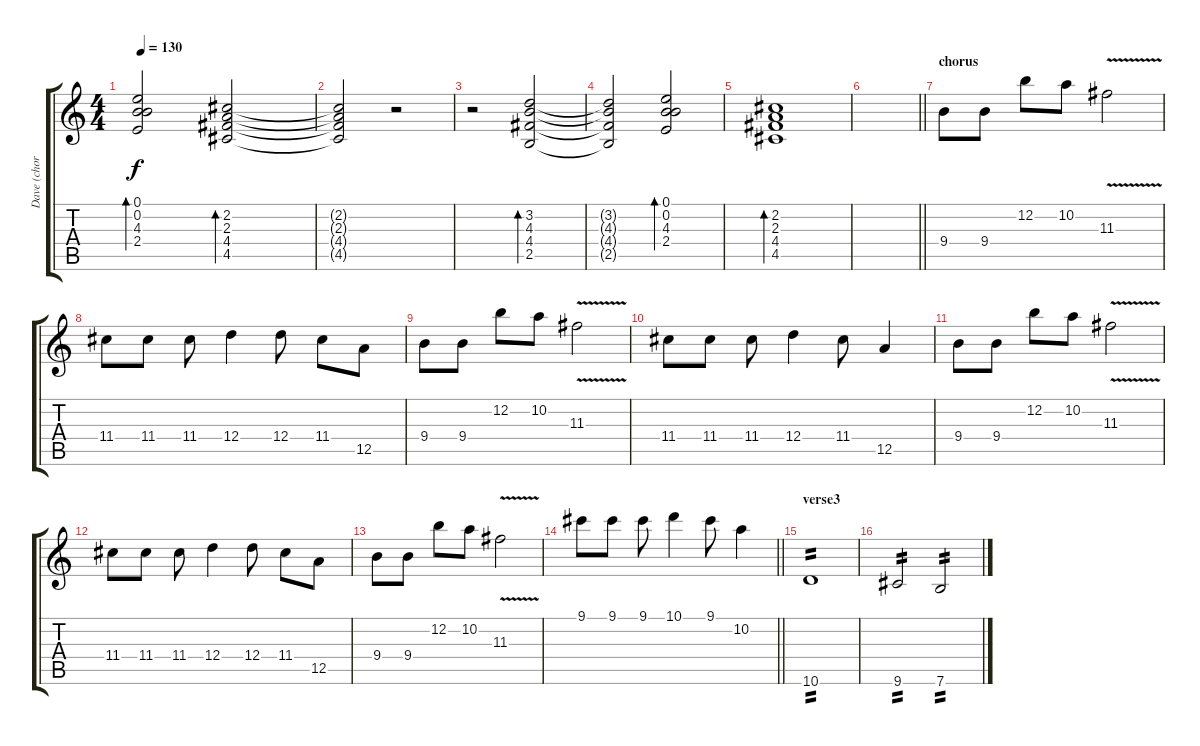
\track ("Dave (chorus)" "Dave (chor") {instrument electricguitarjazz}
\staff {score tabs}
\tuning (E4 B3 G3 D3 A2 E2) {hide}
\ts (4 4)
\tempo 130
\clef g2
\ks c
(0.1 0.2 4.3 2.4).2{bd 120 dy f} (2.2 2.3 4.4 4.5).2{bd 120} |
(2.2{t} 2.3{t} 4.4{t} 4.5{t}).2 r.2 |
r.2 (3.2 4.3 4.4 2.5).2{bd 120} |
(3.2{t} 4.3{t} 4.4{t} 2.5{t}).2 (0.1 0.2 4.3 2.4).2{bd 120} |
(2.2 2.3 4.4 4.5).1{bd 120} |
\barLineRight lightlight
|
\section ("" "chorus")
9.4.8 9.4.8 12.2.8 10.2.8 11.3{v}.2 |
11.4.8 11.4.8 11.4.8 12.4.4 12.4.8 11.4.8 12.5.8 |
9.4.8 9.4.8 12.2.8 10.2.8 11.3{v}.2 |
11.4.8 11.4.8 11.4.8 12.4.4 11.4.8 12.5.4 |
9.4.8 9.4.8 12.2.8 10.2.8 11.3{v}.2 |
11.4.8 11.4.8 11.4.8 12.4.4 12.4.8 11.4.8 12.5.8 |
9.4.8 9.4.8 12.2.8 10.2.8 11.3{v}.2 |
\barLineRight lightlight
9.1.8 9.1.8 9.1.8 10.1.4 9.1.8 10.2.4 |
\section ("" "verse3")
10.6.1{tp 2} |
9.6.2{tp 2} 7.6.2{tp 2}
